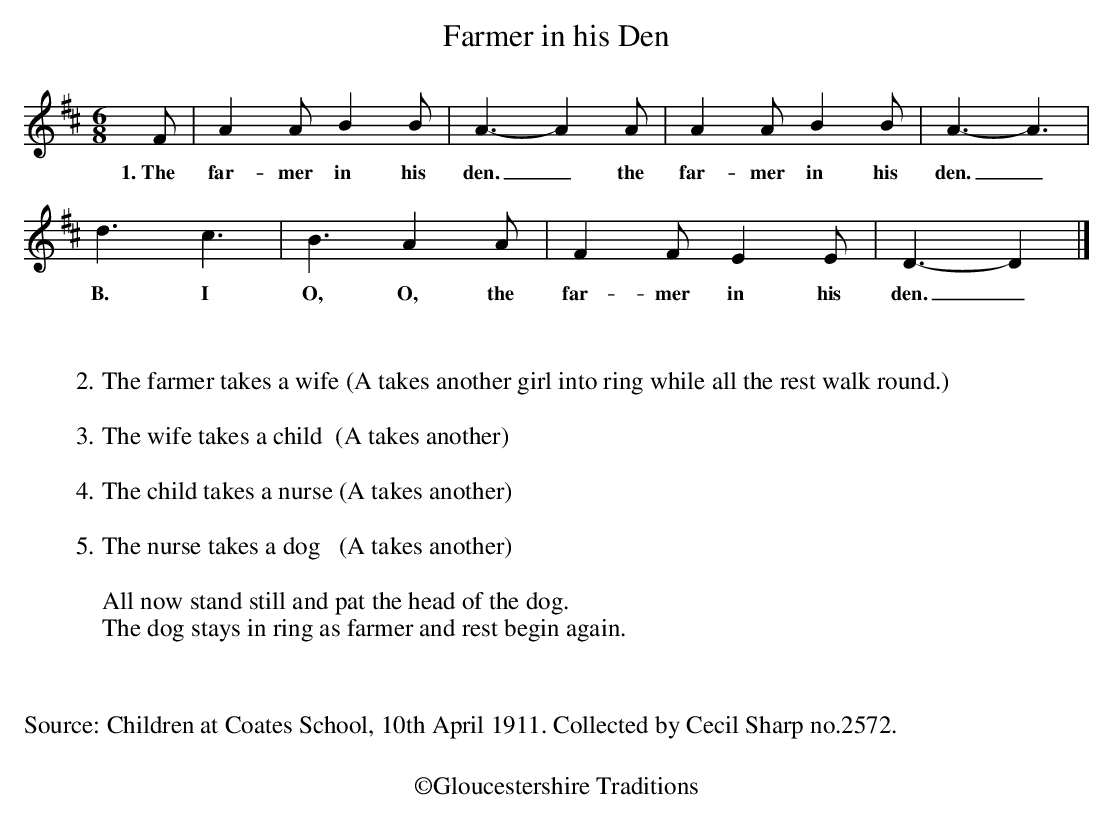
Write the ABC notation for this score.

X:1
T: Farmer in his Den
M: 6/8
L: 1/8
K: D
F | A2AB2B | A3-A2A | A2AB2B | A3-A3 |
w: 1.~The far-mer in his den._ the far-mer in his den._
d3c3 | B3A2A | F2FE2E |  D3-D2 |]
w: B. I O, O, the far-mer in his den._
W:
W:
W: 2. The farmer takes a wife (A takes another girl into ring while all the rest walk round.)
W:
W: 3. The wife takes a child  (A takes another)
W:
W: 4. The child takes a nurse (A takes another)
W:
W: 5. The nurse takes a dog   (A takes another)
W:
W: All now stand still and pat the head of the dog.
W:The dog stays in ring as farmer and rest begin again.
W:
W:
